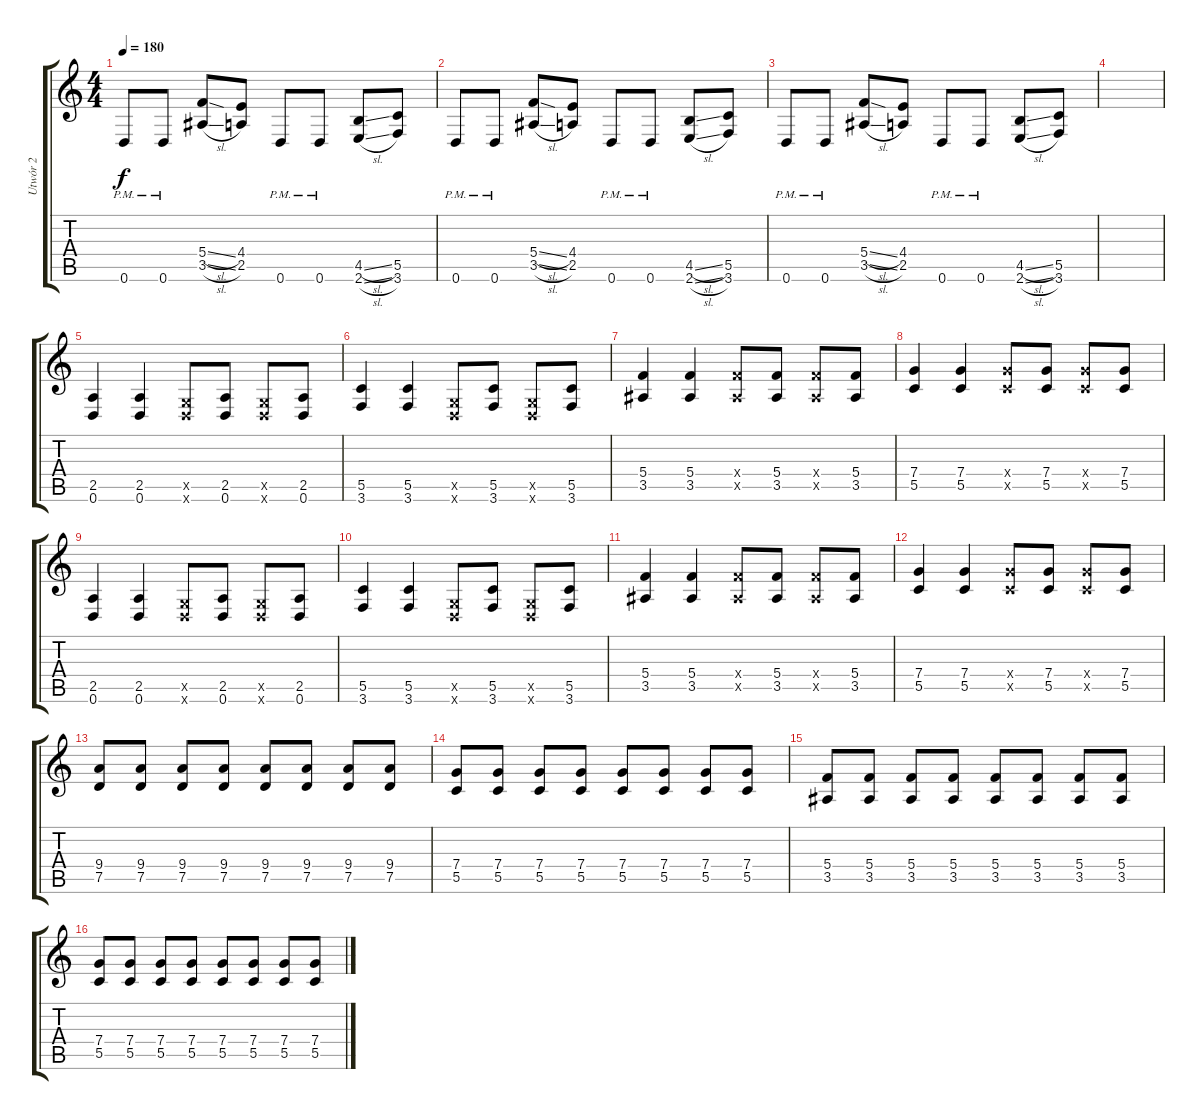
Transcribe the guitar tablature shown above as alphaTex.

\track ("Utwór 2" "Utwór 2") {instrument distortionguitar}
\staff {score tabs}
\tuning (D4 A3 F3 C3 G2 D2) {hide}
\ts (4 4)
\tempo 180
\clef g2
\ks c
0.6{pm}.8{dy f} 0.6{pm}.8 (5.4{sl} 3.5{sl}).8 (4.4 2.5).8 0.6{pm}.8 0.6{pm}.8 (4.5{sl} 2.6{sl}).8 (5.5 3.6).8 |
0.6{pm}.8 0.6{pm}.8 (5.4{sl} 3.5{sl}).8 (4.4 2.5).8 0.6{pm}.8 0.6{pm}.8 (4.5{sl} 2.6{sl}).8 (5.5 3.6).8 |
0.6{pm}.8 0.6{pm}.8 (5.4{sl} 3.5{sl}).8 (4.4 2.5).8 0.6{pm}.8 0.6{pm}.8 (4.5{sl} 2.6{sl}).8 (5.5 3.6).8 |
|
(2.5 0.6).4 (2.5 0.6).4 (0.5{x} 0.6{x}).8 (2.5 0.6).8 (0.5{x} 0.6{x}).8 (2.5 0.6).8 |
(5.5 3.6).4 (5.5 3.6).4 (0.5{x} 0.6{x}).8 (5.5 3.6).8 (0.5{x} 0.6{x}).8 (5.5 3.6).8 |
(5.4 3.5).4 (5.4 3.5).4 (5.4{x} 3.5{x}).8 (5.4 3.5).8 (5.4{x} 3.5{x}).8 (5.4 3.5).8 |
(7.4 5.5).4 (7.4 5.5).4 (7.4{x} 5.5{x}).8 (7.4 5.5).8 (7.4{x} 5.5{x}).8 (7.4 5.5).8 |
(2.5 0.6).4 (2.5 0.6).4 (0.5{x} 0.6{x}).8 (2.5 0.6).8 (0.5{x} 0.6{x}).8 (2.5 0.6).8 |
(5.5 3.6).4 (5.5 3.6).4 (0.5{x} 0.6{x}).8 (5.5 3.6).8 (0.5{x} 0.6{x}).8 (5.5 3.6).8 |
(5.4 3.5).4 (5.4 3.5).4 (5.4{x} 3.5{x}).8 (5.4 3.5).8 (5.4{x} 3.5{x}).8 (5.4 3.5).8 |
(7.4 5.5).4 (7.4 5.5).4 (7.4{x} 5.5{x}).8 (7.4 5.5).8 (7.4{x} 5.5{x}).8 (7.4 5.5).8 |
(9.4 7.5).8 (9.4 7.5).8 (9.4 7.5).8 (9.4 7.5).8 (9.4 7.5).8 (9.4 7.5).8 (9.4 7.5).8 (9.4 7.5).8 |
(7.4 5.5).8 (7.4 5.5).8 (7.4 5.5).8 (7.4 5.5).8 (7.4 5.5).8 (7.4 5.5).8 (7.4 5.5).8 (7.4 5.5).8 |
(5.4 3.5).8 (5.4 3.5).8 (5.4 3.5).8 (5.4 3.5).8 (5.4 3.5).8 (5.4 3.5).8 (5.4 3.5).8 (5.4 3.5).8 |
(7.4 5.5).8 (7.4 5.5).8 (7.4 5.5).8 (7.4 5.5).8 (7.4 5.5).8 (7.4 5.5).8 (7.4 5.5).8 (7.4 5.5).8
